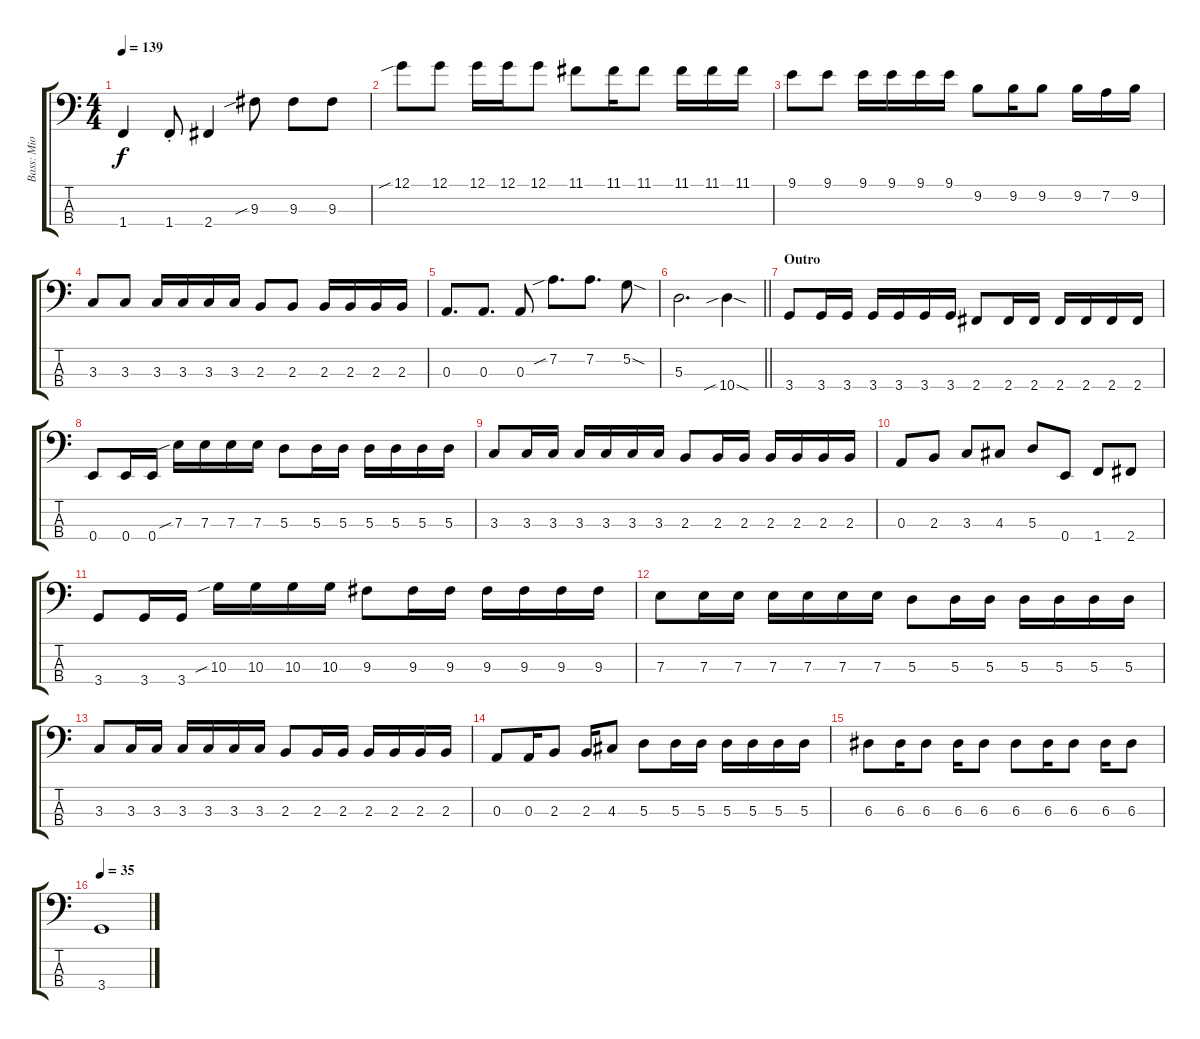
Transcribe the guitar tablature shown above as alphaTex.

\track ("Bass: Mio Akiyama" "Bass: Mio ") {instrument electricbassfinger}
\staff {score tabs}
\tuning (G2 D2 A1 E1) {hide}
\ts (4 4)
\tempo 139
\clef f4
\ks c
1.4.4{dy f} 1.4{st}.8 2.4.4 9.3{sib}.8 9.3.8 9.3.8 |
12.1{sib}.8 12.1.8 12.1.16 12.1.16 12.1.8 11.1.8 11.1.16 11.1.8 11.1.16 11.1.16 11.1.16 |
9.1.8 9.1.8 9.1.16 9.1.16 9.1.16 9.1.16 9.2.8 9.2.16 9.2.8 9.2.16 7.2.16 9.2.16 |
3.3.8 3.3.8 3.3.16 3.3.16 3.3.16 3.3.16 2.3.8 2.3.8 2.3.16 2.3.16 2.3.16 2.3.16 |
0.3.8{d} 0.3.8{d} 0.3.8 7.2{sib}.8{d} 7.2.8{d} 5.2{sod}.8 |
\barLineRight lightlight
5.3.2{d} 10.4{sib sod}.4 |
\section ("" "Outro")
3.4.8 3.4.16 3.4.16 3.4.16 3.4.16 3.4.16 3.4.16 2.4.8 2.4.16 2.4.16 2.4.16 2.4.16 2.4.16 2.4.16 |
0.4.8 0.4.16 0.4.16 7.3{sib}.16 7.3.16 7.3.16 7.3.16 5.3.8 5.3.16 5.3.16 5.3.16 5.3.16 5.3.16 5.3.16 |
3.3.8 3.3.16 3.3.16 3.3.16 3.3.16 3.3.16 3.3.16 2.3.8 2.3.16 2.3.16 2.3.16 2.3.16 2.3.16 2.3.16 |
0.3.8 2.3.8 3.3.8 4.3.8 5.3.8 0.4.8 1.4.8 2.4.8 |
3.4.8 3.4.16 3.4.16 10.3{sib}.16 10.3.16 10.3.16 10.3.16 9.3.8 9.3.16 9.3.16 9.3.16 9.3.16 9.3.16 9.3.16 |
7.3.8 7.3.16 7.3.16 7.3.16 7.3.16 7.3.16 7.3.16 5.3.8 5.3.16 5.3.16 5.3.16 5.3.16 5.3.16 5.3.16 |
3.3.8 3.3.16 3.3.16 3.3.16 3.3.16 3.3.16 3.3.16 2.3.8 2.3.16 2.3.16 2.3.16 2.3.16 2.3.16 2.3.16 |
0.3.8 0.3.16 2.3.8 2.3.16 4.3.8 5.3.8 5.3.16 5.3.16 5.3.16 5.3.16 5.3.16 5.3.16 |
6.3.8 6.3.16 6.3.8 6.3.16 6.3.8 6.3.8 6.3.16 6.3.8 6.3.16 6.3.8 |
\tempo 35
3.4.1
